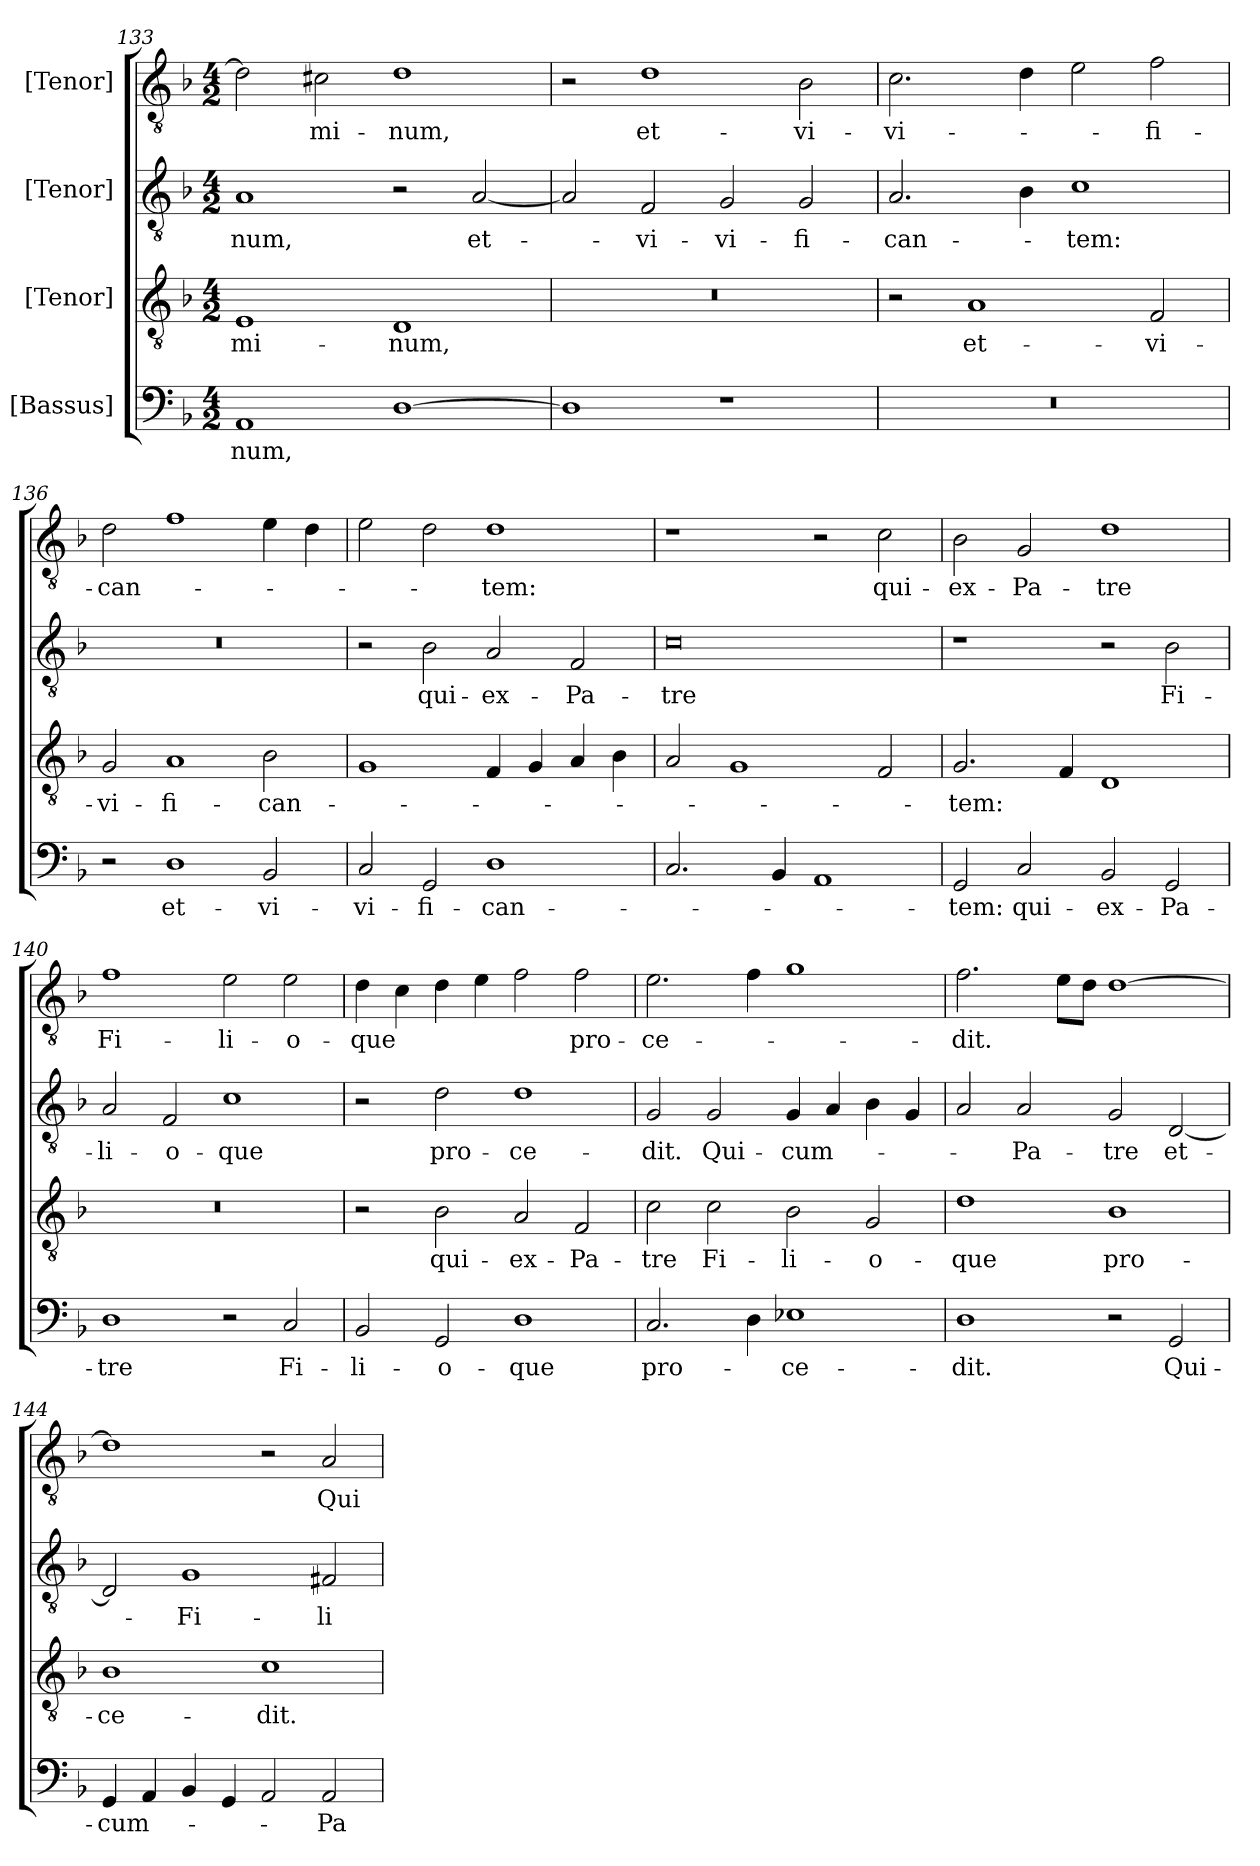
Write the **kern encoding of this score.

**kern	**text	**kern	**text	**kern	**text	**kern	**text
*part4	*part4	*part3	*part3	*part2	*part2	*part1	*part1
*staff4	*staff4	*staff3	*staff3	*staff2	*staff2	*staff1	*staff1
*I"[Bassus]	*	*I"[Tenor]	*	*I"[Tenor]	*	*I"[Tenor]	*
*clefF4	*	*clefGv2	*	*clefGv2	*	*clefGv2	*
*k[b-]	*	*k[b-]	*	*k[b-]	*	*k[b-]	*
*M4/2	*	*M4/2	*	*M4/2	*	*M4/2	*
=133	=133	=133	=133	=133	=133	=133	=133
1AA/	-num,	1E/	-mi-	1A/	-num,	2d\]	.
.	.	.	.	.	.	2c#X\	-mi-
[1D\	.	1D/	-num,	2r	.	1d\	-num,
.	.	.	.	[2A/	et-	.	.
=134	=134	=134	=134	=134	=134	=134	=134
1D\]	.	0r	.	2A/]	.	2r	.
.	.	.	.	2F/	vi-	1d\	et-
1r	.	.	.	2G/	-vi-	.	.
.	.	.	.	2G/	-fi-	2B-\	vi-
=135	=135	=135	=135	=135	=135	=135	=135
0r	.	2r	.	2.A/	-can-	2.c\	-vi-
.	.	1A/	et-	.	.	.	.
.	.	.	.	4B-\	.	4d\	.
.	.	.	.	1c\	-tem:	2e\	.
.	.	2F/	vi-	.	.	2f\	-fi-
=136	=136	=136	=136	=136	=136	=136	=136
2r	.	2G/	-vi-	0r	.	2d\	-can-
1D\	et-	1A/	-fi-	.	.	1f\	.
2BB-/	vi-	2B-\	-can-	.	.	4e\	.
.	.	.	.	.	.	4d\	.
=137	=137	=137	=137	=137	=137	=137	=137
2C/	-vi-	1G/	.	2r	.	2e\	.
2GG/	-fi-	.	.	2B-\	qui-	2d\	.
1D\	-can-	4F/	.	2A/	ex-	1d\	-tem:
.	.	4G/	.	.	.	.	.
.	.	4A/	.	2F/	Pa-	.	.
.	.	4B-\	.	.	.	.	.
=138	=138	=138	=138	=138	=138	=138	=138
2.C/	.	2A/	.	0c\	-tre	1r	.
.	.	1G/	.	.	.	.	.
4BB-/	.	.	.	.	.	.	.
1AA/	.	.	.	.	.	2r	.
.	.	2F/	.	.	.	2c\	qui-
=139	=139	=139	=139	=139	=139	=139	=139
2GG/	-tem:	2.G/	-tem:	1r	.	2B-\	ex-
2C/	qui-	.	.	.	.	2G/	Pa-
.	.	4F/	.	.	.	.	.
2BB-/	ex-	1D/	.	2r	.	1d\	-tre
2GG/	Pa-	.	.	2B-\	Fi-	.	.
=140	=140	=140	=140	=140	=140	=140	=140
1D\	-tre	0r	.	2A/	-li-	1f\	Fi-
.	.	.	.	2F/	-o-	.	.
2r	.	.	.	1c\	-que	2e\	-li-
2C/	Fi-	.	.	.	.	2e\	-o-
=141	=141	=141	=141	=141	=141	=141	=141
2BB-/	-li-	2r	.	2r	.	4d\	-que
.	.	.	.	.	.	4c\	.
2GG/	-o-	2B-\	qui-	2d\	pro-	4d\	.
.	.	.	.	.	.	4e\	.
1D\	-que	2A/	ex-	1d\	-ce-	2f\	.
.	.	2F/	Pa-	.	.	2f\	pro-
=142	=142	=142	=142	=142	=142	=142	=142
2.C/	pro-	2c\	-tre	2G/	-dit.	2.e\	-ce-
.	.	2c\	Fi-	2G/	Qui-	.	.
4D\	.	.	.	.	.	4f\	.
1E-X\	-ce-	2B-\	-li-	4G/	cum-	1g\	.
.	.	.	.	4A/	.	.	.
.	.	2G/	-o-	4B-\	.	.	.
.	.	.	.	4G/	.	.	.
=143	=143	=143	=143	=143	=143	=143	=143
1D\	-dit.	1d\	-que	2A/	.	2.f\	-dit.
.	.	.	.	2A/	Pa-	.	.
.	.	.	.	.	.	8e\L	.
.	.	.	.	.	.	8d\J	.
2r	.	1B-\	pro-	2G/	-tre	[1d\	.
2GG/	Qui-	.	.	[2D/	et-	.	.
=144	=144	=144	=144	=144	=144	=144	=144
4GG/	cum-	1B-\	-ce-	2D/]	.	1d\]	.
4AA/	.	.	.	.	.	.	.
4BB-/	.	.	.	1G/	Fi-	.	.
4GG/	.	.	.	.	.	.	.
2AA/	.	1c\	-dit.	.	.	2r	.
2AA/	Pa-	.	.	2F#X/	-li-	2A/	Qui-
=	=	=	=	=	=	=	=
*-	*-	*-	*-	*-	*-	*-	*-
